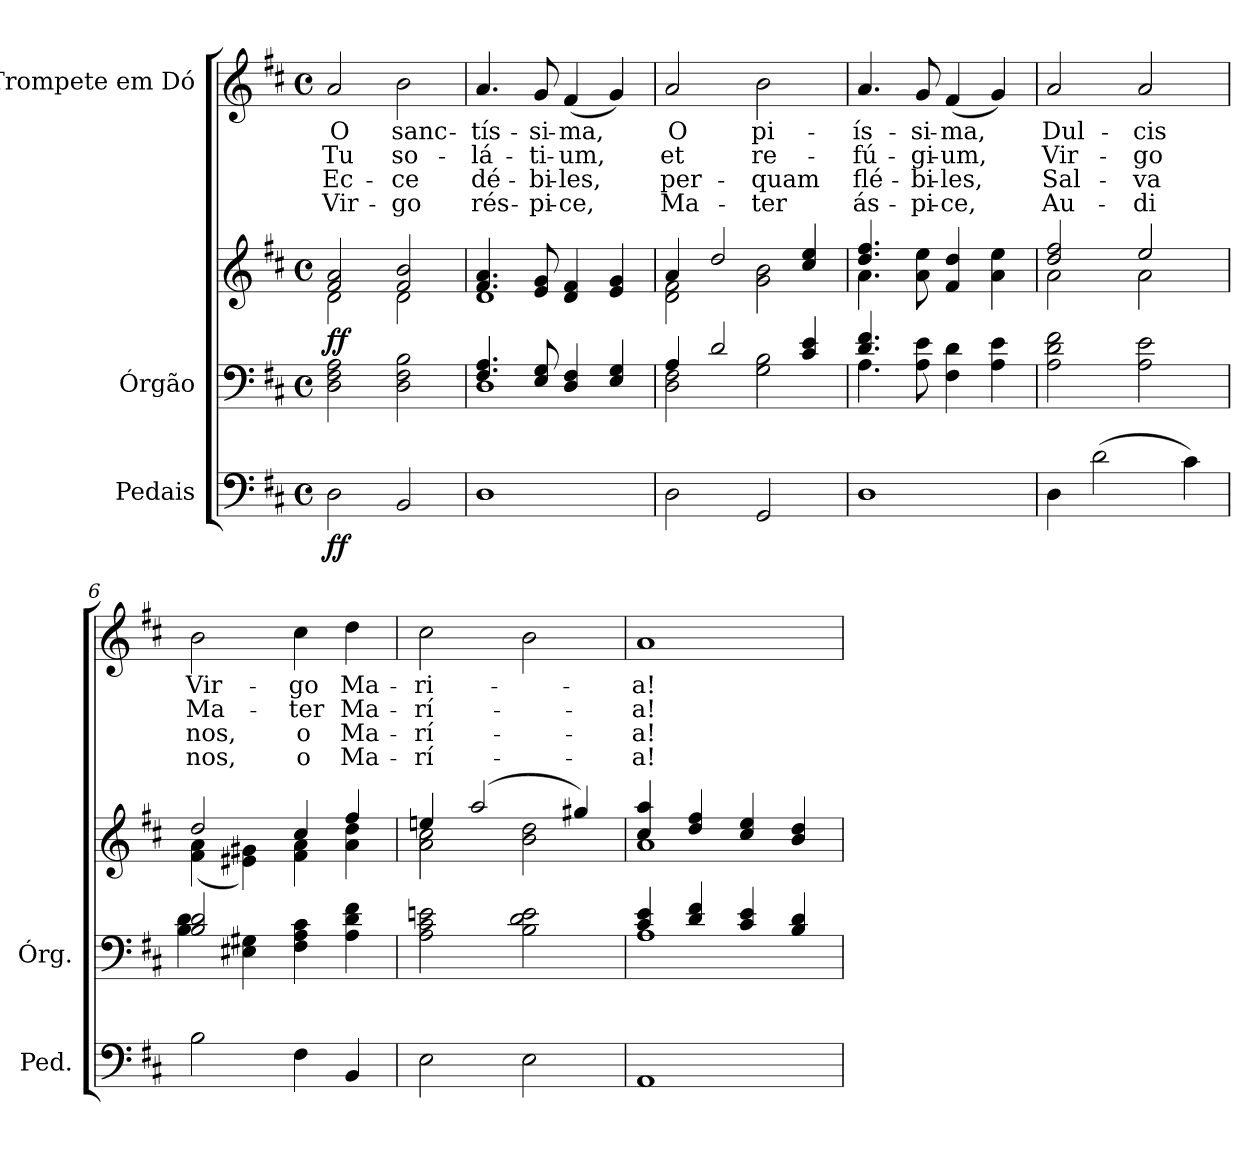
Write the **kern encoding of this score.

**kern	**dynam	**kern	**kern	**dynam	**kern	**text	**text	**text	**text
*part3	*part3	*part2	*part2	*part2	*part1	*part1	*part1	*part1	*part1
*staff4	*staff4	*staff3	*staff2	*staff2/3	*staff1	*staff1	*staff1	*staff1	*staff1
*I"Pedais	*	*I"Órgão	*	*	*I"Trompete em Dó	*	*	*	*
*I'Ped.	*	*I'Órg.	*	*	*	*	*	*	*
!!LO:PB:g=z
*clefF4	*	*clefF4	*clefG2	*	*clefG2	*	*	*	*
*k[f#c#]	*	*k[f#c#]	*k[f#c#]	*	*k[f#c#]	*	*	*	*
*D:	*	*D:	*D:	*	*D:	*	*	*	*
*M4/4	*	*M4/4	*M4/4	*	*M4/4	*	*	*	*
*met(c)	*	*met(c)	*met(c)	*	*met(c)	*	*	*	*
*MM84	*	*MM84	*MM84	*	*MM84	*	*	*	*
=1	=1	=1	=1	=1	=1	=1	=1	=1	=1
*	*	*	*^	*	*	*	*	*	*
!	!	!	!	!	!	!	!LO:LY:b:color=#000000	!LO:LY:b:color=#000000	!LO:LY:b:color=#000000	!LO:LY:b:color=#000000
2Di\	ff	2Di\ 2F#i 2Ai	2f#i/ 2ai	2di\	ff	2ai/	O	Tu	Ec-	Vir-
!	!	!	!	!	!	!	!LO:LY:b:color=#000000	!LO:LY:b:color=#000000	!LO:LY:b:color=#000000	!LO:LY:b:color=#000000
2BBi/	.	2Di\ 2F#i 2Bi	2f#i/ 2bi	2di\	.	2bi\	sanc-	so-	-ce	-go
=2	=2	=2	=2	=2	=2	=2	=2	=2	=2	=2
*	*	*^	*	*	*	*	*	*	*	*
!	!	!	!	!	!	!	!	!LO:LY:b:color=#000000	!LO:LY:b:color=#000000	!LO:LY:b:color=#000000	!LO:LY:b:color=#000000
1Di	.	4.F#i/ 4.Ai	1Di	4.f#i/ 4.ai	1di	.	4.ai/	-tís-	-lá-	dé-	rés-
!	!	!	!	!	!	!	!	!LO:LY:b:color=#000000	!LO:LY:b:color=#000000	!LO:LY:b:color=#000000	!LO:LY:b:color=#000000
.	.	8Ei/ 8Gi	.	8ei/ 8gi	.	.	8gi/	-si-	-ti-	-bi-	-pi-
!	!	!	!	!	!	!	!	!LO:LY:b:color=#000000	!LO:LY:b:color=#000000	!LO:LY:b:color=#000000	!LO:LY:b:color=#000000
.	.	4Di/ 4F#i	.	4di/ 4f#i	.	.	(4f#i/	-ma,	-um,	-les,	-ce,
.	.	4Ei/ 4Gi	.	4ei/ 4gi	.	.	4gi/)	.	.	.	.
=3	=3	=3	=3	=3	=3	=3	=3	=3	=3	=3	=3
!	!	!	!	!	!	!	!	!LO:LY:b:color=#000000	!LO:LY:b:color=#000000	!LO:LY:b:color=#000000	!LO:LY:b:color=#000000
2Di\	.	4Ai/	2Di\ 2F#i	4ai/	2di\ 2f#i	.	2ai/	O	et	per-	Ma-
.	.	2di/	.	2ddi/	.	.	.	.	.	.	.
!	!	!	!	!	!	!	!	!LO:LY:b:color=#000000	!LO:LY:b:color=#000000	!LO:LY:b:color=#000000	!LO:LY:b:color=#000000
2GGi/	.	.	2Gi\ 2Bi	.	2gi\ 2bi	.	2bi\	pi-	re-	-quam	-ter
.	.	4c#i/ 4ei	.	4cc#i/ 4eei	.	.	.	.	.	.	.
=4	=4	=4	=4	=4	=4	=4	=4	=4	=4	=4	=4
!	!	!	!	!	!	!	!	!LO:LY:b:color=#000000	!LO:LY:b:color=#000000	!LO:LY:b:color=#000000	!LO:LY:b:color=#000000
1Di	.	4.di/ 4.f#i	4.Ai\	4.ddi/ 4.ff#i	4.ai\	.	4.ai/	-ís-	-fú-	flé-	ás-
!	!	!	!	!	!	!	!	!LO:LY:b:color=#000000	!LO:LY:b:color=#000000	!LO:LY:b:color=#000000	!LO:LY:b:color=#000000
.	.	8Ai\ 8ei	8ryy	8ai\ 8eei	8ryy	.	8gi/	-si-	-gi-	-bi-	-pi-
!	!	!	!	!	!	!	!	!LO:LY:b:color=#000000	!LO:LY:b:color=#000000	!LO:LY:b:color=#000000	!LO:LY:b:color=#000000
.	.	4F#i\ 4di	2ryy	4f#i/ 4ddi	2ryy	.	(4f#i/	-ma,	-um,	-les,	-ce,
.	.	4Ai\ 4ei	.	4ai\ 4eei	.	.	4gi/)	.	.	.	.
*	*	*v	*v	*	*	*	*	*	*	*	*
!!LO:LB:g=z
=5	=5	=5	=5	=5	=5	=5	=5	=5	=5	=5
!	!	!	!	!	!	!	!LO:LY:b:color=#000000	!LO:LY:b:color=#000000	!LO:LY:b:color=#000000	!LO:LY:b:color=#000000
4Di\	.	2Ai\ 2di 2f#i	2ddi/ 2ff#i	2ai\	.	2ai/	Dul-	Vir-	Sal-	Au-
(2di\	.	.	.	.	.	.	.	.	.	.
!	!	!	!	!	!	!	!LO:LY:b:color=#000000	!LO:LY:b:color=#000000	!LO:LY:b:color=#000000	!LO:LY:b:color=#000000
.	.	2Ai\ 2ei	2eei/	2ai\	.	2ai/	-cis	-go	-va	-di
4c#i\)	.	.	.	.	.	.	.	.	.	.
=6	=6	=6	=6	=6	=6	=6	=6	=6	=6	=6
*	*	*^	*	*	*	*	*	*	*	*
!	!	!	!	!	!	!	!	!LO:LY:b:color=#000000	!LO:LY:b:color=#000000	!LO:LY:b:color=#000000	!LO:LY:b:color=#000000
2Bi\	.	2Bi/ 2di	4Bi\ 4di	2ddi/	(4f#i\ 4ai	.	2bi\	Vir-	Ma-	nos,	nos,
.	.	.	4E#Xi\ 4G#Xi	.	4e#Xi\ 4g#Xi)	.	.	.	.	.	.
!	!	!	!	!	!	!	!	!LO:LY:b:color=#000000	!LO:LY:b:color=#000000	!LO:LY:b:color=#000000	!LO:LY:b:color=#000000
4F#i\	.	2ryy	4F#i\ 4Ai 4c#i	4cc#i/	4f#i\ 4ai	.	4cc#i\	-go	-ter	o	o
!	!	!	!	!	!	!	!	!LO:LY:b:color=#000000	!LO:LY:b:color=#000000	!LO:LY:b:color=#000000	!LO:LY:b:color=#000000
4BBi/	.	.	4Ai\ 4di 4f#i	4ff#i/	4ai\ 4ddi	.	4ddi\	Ma-	Ma-	Ma-	Ma-
*	*	*v	*v	*	*	*	*	*	*	*	*
=7	=7	=7	=7	=7	=7	=7	=7	=7	=7	=7
*	*	*^	*	*	*	*	*	*	*	*
!	!	!	!	!	!	!	!	!LO:LY:b:color=#000000	!LO:LY:b:color=#000000	!LO:LY:b:color=#000000	!LO:LY:b:color=#000000
*	*	*v	*v	*	*	*	*	*	*	*	*
2Ei\	.	2Ai\ 2c#i 2eni	4eeni/	2ai\ 2cc#i	.	2cc#i\	-ri-	-rí-	-rí-	-rí-
.	.	.	(2aai/	.	.	.	.	.	.	.
2Ei\	.	2Bi\ 2di 2ei	.	2bi\ 2ddi	.	2bi\	.	.	.	.
.	.	.	4gg#Xi/)	.	.	.	.	.	.	.
=8	=8	=8	=8	=8	=8	=8	=8	=8	=8	=8
*	*	*^	*	*	*	*	*	*	*	*
!	!	!	!	!	!	!	!	!LO:LY:b:color=#000000	!LO:LY:b:color=#000000	!LO:LY:b:color=#000000	!LO:LY:b:color=#000000
1AAi	.	4c#i/ 4ei	1Ai	4cc#i/ 4aai	1ai	.	1ai	-a!	-a!	-a!	-a!
.	.	4di/ 4f#i	.	4ddi/ 4ff#i	.	.	.	.	.	.	.
.	.	4c#i/ 4ei	.	4cc#i/ 4eei	.	.	.	.	.	.	.
.	.	4Bi/ 4di	.	4bi/ 4ddi	.	.	.	.	.	.	.
*	*	*v	*v	*	*	*	*	*	*	*	*
*	*	*	*v	*v	*	*	*	*	*	*
=	=	=	=	=	=	=	=	=	=
*-	*-	*-	*-	*-	*-	*-	*-	*-	*-
